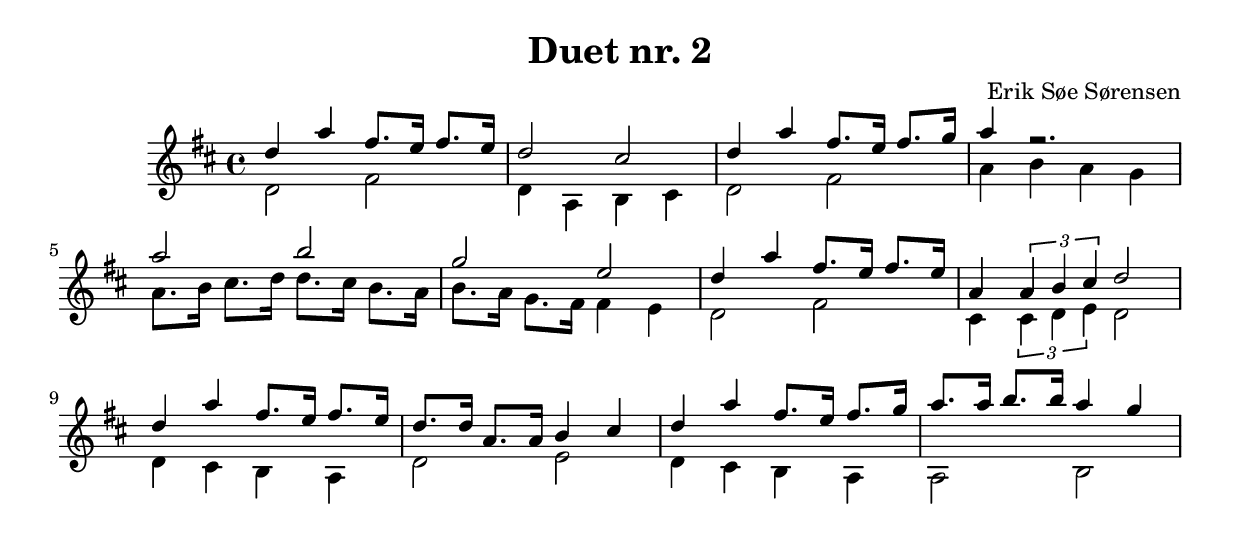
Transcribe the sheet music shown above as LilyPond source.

%% Mål: Duet, 2 violiner.

%%\include "event-listener.ly"

\version "2.18.2"
\header {
  title = "Duet nr. 2"
  composer = "Erik Søe Sørensen"
}

PartOne = {
      %% I I I V
      <<
      	\context Voice = "Violin 1" \relative {
	  | c'4 g' e8. d16 e8. d16
	  | c2 b2
	  | c4 g' e8. d16 e8. f16
	  | g4 r2.
	}
	\context Voice = "Violin 2" \relative {
	  | c2 e2
	  | c4 g a b
	  | c2 e2
	  | g4 a g f
	}
	%%{\chordmode {\transpose c c,, {c1 c1 c2 f2 g1}}}
      >>
      %% iii-vi IV
      <<
      	\context Voice = "Violin 1" \relative {
      	  g'2 a2 | f2 d2
      	}
      	\context Voice = "Violin 2" \relative {
      	  | g8. a16 b8. c16
      	  c8. b16 a8. g16 |
      	  | a8. g16 f8. e16
      	  e4 d |
      	}
      >>

      %% I V-I
      <<
      	\context Voice = "Violin 1" \relative {
      	  | c'4 g' e8. d16 e8. d16
      	  | g,4 \tuplet 3/1 {g4 a b} c2 |
      	}
      	\context Voice = "Violin 2" \relative {
      	  c2 e  | b4 \tuplet 3/1 {b4 c d} c2
      	}
      >>

}

PartTwo= {
      <<
      	\context Voice = "Violin 1" \relative {
	  | c'4 g' e8. d16 e8. d16
	  | c8. c16 g8. g16 a4 b4
	  | c4 g' e8. d16 e8. f16
	  | g8. g16 a8. a16 g4 f4
	}
	\context Voice = "Violin 2" \relative {
	  | c4 b a g
	  | c2 d2
	  | c4 b a g
	  | g2 a2
	}
	%%{\chordmode {\transpose c c,, {c1 c1 c2 f2 g1}}}
      >>
      <<
	\context Voice = "Violin 1" \relative {
%	  g'8. f16 f8. e16 e8. d16% | e d c b
	}
	\context Voice = "Violin 2" \relative {
	}
      >>
  }

musik = \transpose c d' {
  \time 4/4
  \key c \major
  {
    <<
      %% Create voices:
      \context Voice = "Violin 1" {\voiceOne}
      \context Voice = "Violin 2" {\voiceTwo}
    >>

    \PartOne
    \break
    \PartTwo
  }
}

\score {
  \musik
  \layout { }
}
%showLastLength = R1*3
\score {
  \new Staff \with {midiInstrument = #"violin"} {
    \unfoldRepeats \musik
  }
  \midi {
    midiInstrument = violin
    \tempo 4 = 120
  }
}
